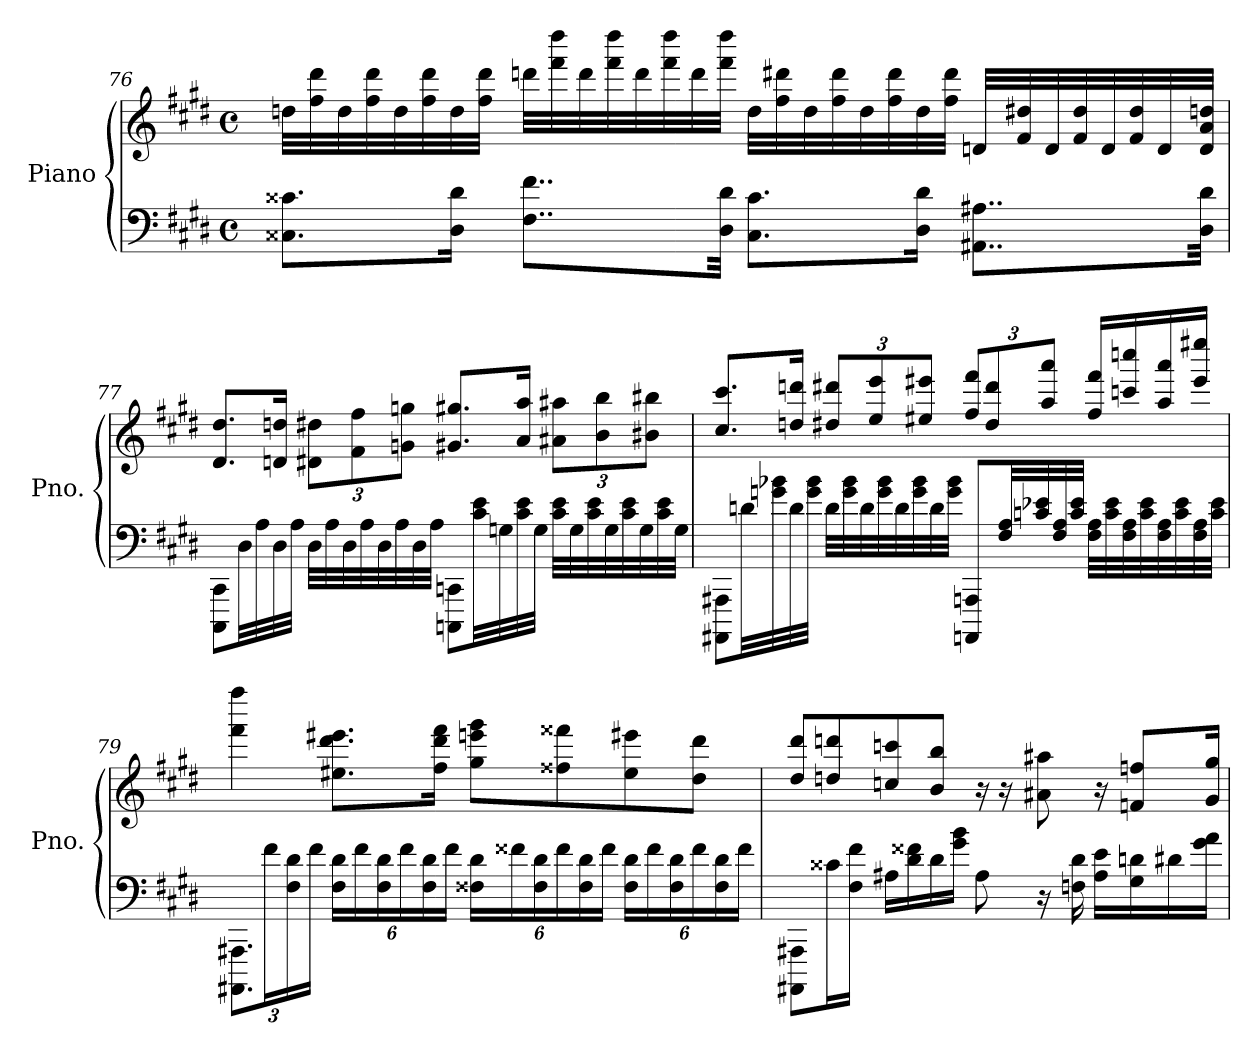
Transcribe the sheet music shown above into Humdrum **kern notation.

**kern	**kern
*part1	*part1
*staff2	*staff1
*I"Piano	*
*I'Pno.	*
!!LO:LB:g=z
*clefF4	*clefG2
*k[f#c#g#d#]	*k[f#c#g#d#]
*M4/4	*M4/4
*met(c)	*met(c)
=76	=76
8.C##X\ 8.c##X\L	32ddn!\LLL
.	32ff#!\ 32ddd#!\
.	32dd!\
.	32ff#!\ 32ddd#!\
.	32dd!\
.	32ff#!\ 32ddd#!\
16D#\ 16d#\Jk	32dd!\
.	32ff#!\ 32ddd#!\JJJ
8..F#\ 8..f#\L	32dddn!\LLL
.	32fff#!\ 32dddd#!\
.	32ddd!\
.	32fff#!\ 32dddd#!\
.	32ddd!\
.	32fff#!\ 32dddd#!\
.	32ddd!\
32D#\ 32d#\Jkk	32fff#!\ 32dddd#!\JJJ
8.C##\ 8.c##\L	32dd!\LLL
.	32ff#!\ 32ddd#X!\
.	32dd!\
.	32ff#!\ 32ddd#!\
.	32dd!\
.	32ff#!\ 32ddd#!\
16D#\ 16d#\Jk	32dd!\
.	32ff#!\ 32ddd#!\JJJ
8..AA#X\ 8..A#X\L	32dn!/LLL
.	32f#!/ 32dd#X!/
.	32d!/
.	32f#!/ 32dd#!/
.	32d!/
.	32f#!/ 32dd#!/
.	32d!/
32D#\ 32d#\Jkk	32d/ 32a/ 32ddn/JJJ
=77	=77
8CCC#\ 8CC#\L	8.d#/ 8.dd#/L
32D#\LL	.
32A\	.
32D#\	16dn/ 16ddn/Jk
32A\JJJ	.
*	*Xbrackettup
32D#\LLL	12d#X\ 12dd#X\L
32A\	.
32D#\	.
.	12f#\ 12ff#\
32A\	.
32D#\	.
32A\	.
.	12gn\ 12ggn\J
32D#\	.
32A\JJJ	.
8CCCn\ 8CCn\L	8.g#X/ 8.gg#X/L
32c#\ 32e\LL	.
32Gn\	.
32c#\ 32e\	16a/ 16aa/Jk
32G\JJJ	.
32c#\ 32e\LLL	12a#X\ 12aa#X\L
32G\	.
32c#\ 32e\	.
.	12b\ 12bb\
32G\	.
32c#\ 32e\	.
32G\	.
.	12b#X\ 12bb#X\J
32c#\ 32e\	.
32G\JJJ	.
!!LO:LB:g=z
=78	=78
8AAAA#X\ 8AAA#X\L	8.cc#/ 8.ccc#/L
32dn\LL	.
32gn\ 32b-X\	.
32d\	16ddn/ 16dddn/Jk
32g\ 32b-\JJJ	.
32d\LLL	12dd#X/ 12ddd#X/L
32g\ 32b-\	.
32d\	.
.	12ee/ 12eee/
32g\ 32b-\	.
32d\	.
32g\ 32b-\	.
.	12ee#X/ 12eee#X/J
32d\	.
32g\ 32b-\JJJ	.
8AAAAn/ 8AAAn/L	12ff#/ 12fff#/L
.	12dd#/ 12ddd#/
32F#/ 32A/LL	.
32cn/ 32e-X/	.
.	12aa/ 12aaa/J
32F#/ 32A/	.
32c/ 32e-/JJJ	.
32F#\ 32A\LLL	16ff#/ 16fff#/LL
32c\ 32e-\	.
32F#\ 32A\	16cccn/ 16ccccn/
32c\ 32e-\	.
32F#\ 32A\	16aa/ 16aaa/
32c\ 32e-\	.
32F#\ 32A\	16eee#/ 16eeee#X/JJ
32c\ 32e-\JJJ	.
!!LO:LB:g=z
=79	=79
12.AAAA#X\ 12.AAA#X\L	4fff#\ 4ffff#\
24f#\L	.
24F#\ 24d#\	.
24f#\JJ	.
24F#\ 24d#\LL	8.ee#X\ 8.ddd#\ 8.eee#X\L
24f#\	.
24F#\ 24d#\	.
24f#\	.
24F#\ 24d#\	.
.	16ff#\ 16ddd#\ 16fff#\Jk
24f#\JJ	.
24F##X\ 24d#\LL	8gg#\ 8eeen\ 8ggg#\L
24f##X\	.
24F##\ 24d#\	.
24f##\	8ff##X\ 8fff##X\
24F##\ 24d#\	.
24f##\JJ	.
24F##\ 24d#\LL	8ee#\ 8eee#X\
24f##\	.
24F##\ 24d#\	.
24f##\	8dd#\ 8ddd#\J
24F##\ 24d#\	.
24f##\JJ	.
=80	=80
8AAAA#X\ 8AAA#X\L	8dd#/ 8ddd#/L
16c##X\L	8ddn/ 8dddn/
16F#\ 16f#\JJ	.
16A#X\LL	8ccn/ 8cccn/
16d#\ 16f##X\	.
16d#\	8b/ 8bb/J
16g#\ 16b\JJ	.
8A#\	16r
.	16r
16r	8a#X\ 8aa#X\
16Fn\ 16d#\	.
16A#\ 16e\LL	16r
16G#\ 16dn\	8fn/ 8ffn/L
16d#X\	.
16g#\ 16a\JJ	16g#/ 16gg#/Jk
=	=
*-	*-
